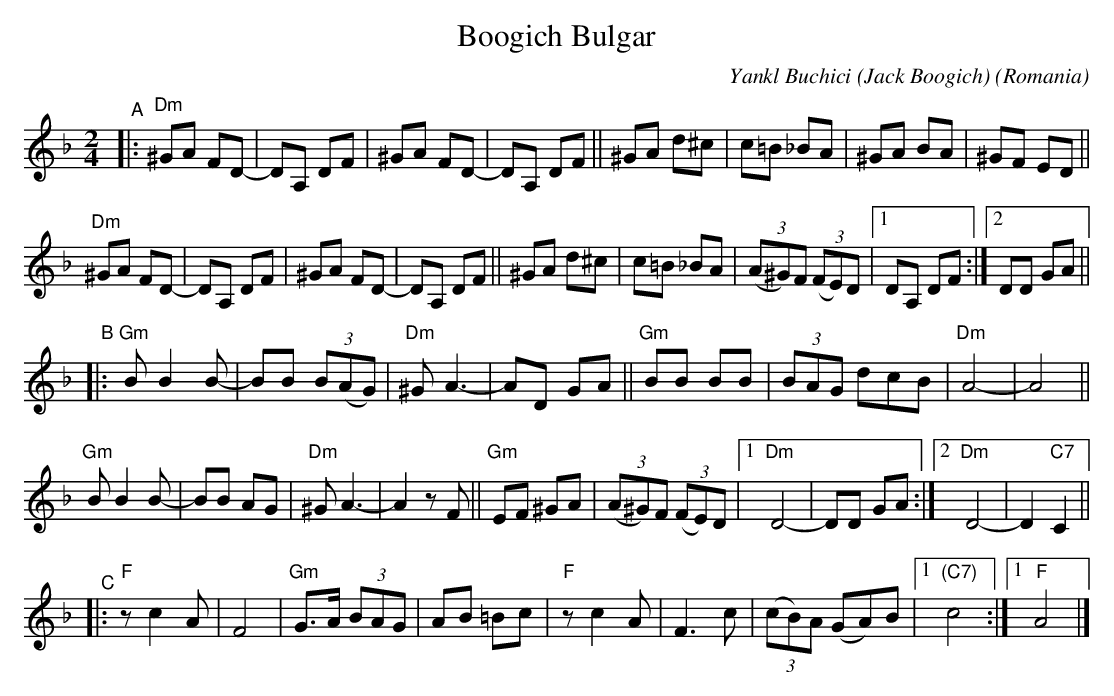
X:1
T: Boogich Bulgar
C: Yankl Buchici (Jack Boogich)
O: Romania
M: 2/4
L: 1/8
K: Dm	% Actually D misheberach, G minor, F major.
"^A"|:\
"Dm"^GA FD- | DA, DF | ^GA FD- | DA, DF || ^GA d^c | c=B _BA | ^GA BA | ^GF ED ||
"Dm"^GA FD- | DA, DF | ^GA FD- | DA, DF || ^GA d^c | c=B _BA | (3(A^G)F (3(FE)D |[1 DA, DF :|2 DD GA ||
"^B"|:\
"Gm"B B2 B- | BB (3B(AG) | "Dm"^G A3- | AD GA || "Gm"BB BB | (3BAG *3dcB | "Dm"A4- | A4 ||
"Gm"B B2 B- | BB AG | "Dm"^G A3- | A2 zF || "Gm"EF ^GA | (3(A^G)F (3(FE)D |[1 "Dm"D4- | DD GA :|[2 "Dm"D4- | D2 "C7"C2||
"^C"|:\
"F"z c2 A | F4 | "Gm"G>A (3BAG | AB =Bc | "F"z c2 A |F3 c | (3(C'B)A (GA)B |[1 "(C7)"c4 :|[1 "F"A4 |]
